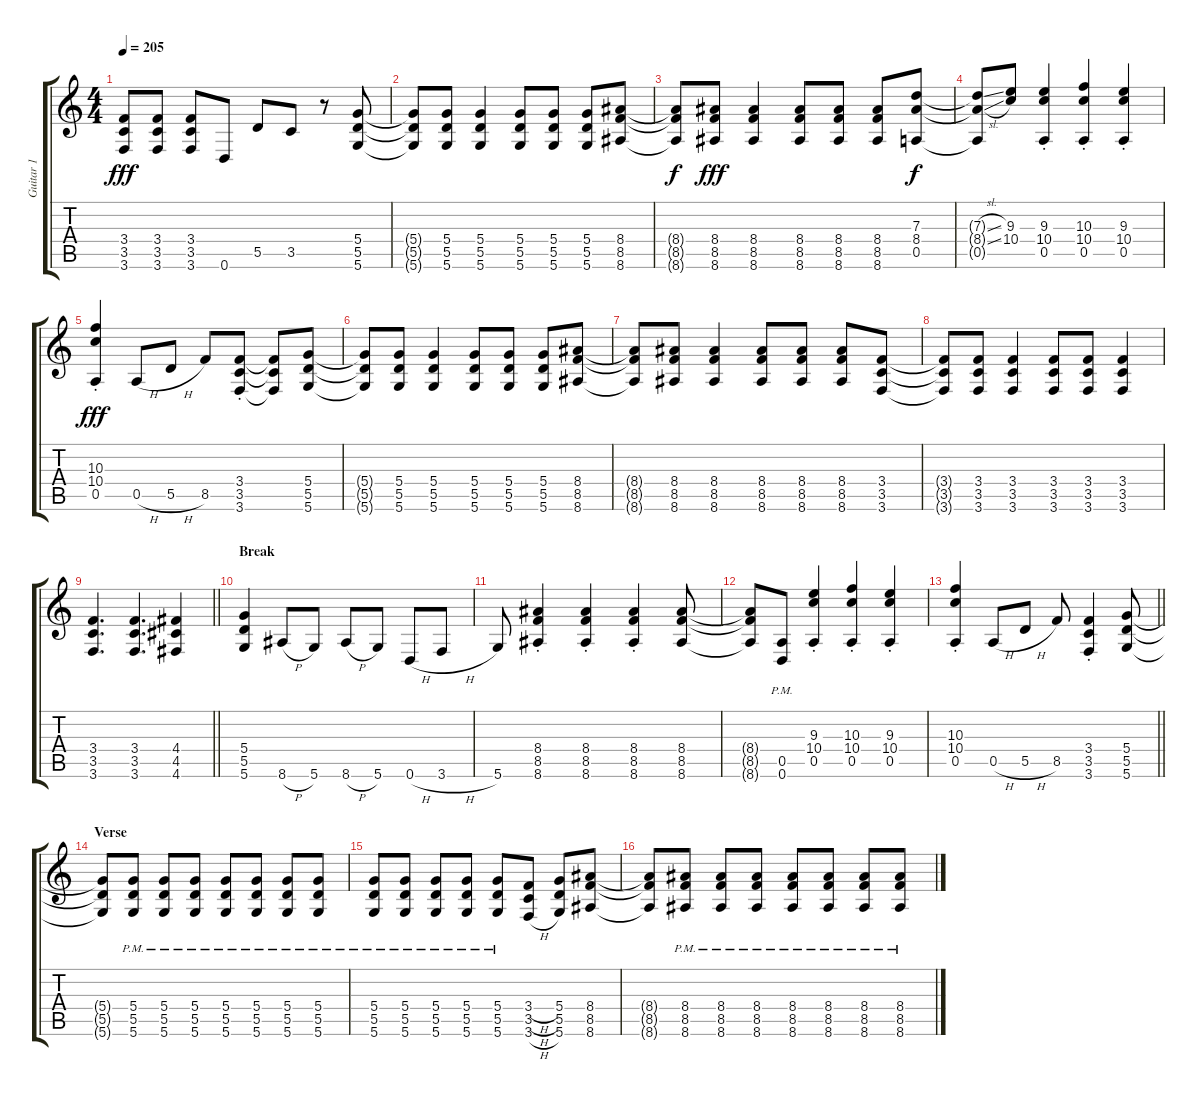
\track ("Guitar 1" "Guitar 1") {instrument distortionguitar}
\staff {score tabs}
\tuning (E4 B3 G3 D3 A2 D2) {hide}
\ts (4 4)
\tempo 205
\clef g2
\ks c
(3.4 3.5 3.6).8{dy fff} (3.4 3.5 3.6).8 (3.4 3.5 3.6).8 0.6.8 5.5.8 3.5.8 r.8 (5.4 5.5 5.6).8 |
(5.4{t} 5.5{t} 5.6{t}).8 (5.4 5.5 5.6).8 (5.4 5.5 5.6).4 (5.4 5.5 5.6).8 (5.4 5.5 5.6).8 (5.4 5.5 5.6).8 (8.4 8.5 8.6).8 |
(8.4{t} 8.5{t} 8.6{t}).8{dy f} (8.4 8.5 8.6).8{dy fff} (8.4 8.5 8.6).4 (8.4 8.5 8.6).8 (8.4 8.5 8.6).8 (8.4 8.5 8.6).8 (7.3 8.4 0.5).8{dy f} |
(7.3{sl t} 8.4{sl t} 0.5{t}).8 (9.3 10.4).8 (9.3{st} 10.4{st} 0.5{st}).4 (10.3{st} 10.4{st} 0.5{st}).4 (9.3{st} 10.4{st} 0.5{st}).4 |
(10.3{st} 10.4{st} 0.5{st}).4{dy fff} 0.5{h}.8 5.5{h}.8 8.5.8 (3.4 3.5{st} 3.6{st}).8 (3.4{t} 3.5{t} 3.6{t}).8 (5.4 5.5 5.6).8 |
(5.4{t} 5.5{t} 5.6{t}).8 (5.4 5.5 5.6).8 (5.4 5.5 5.6).4 (5.4 5.5 5.6).8 (5.4 5.5 5.6).8 (5.4 5.5 5.6).8 (8.4 8.5 8.6).8 |
(8.4{t} 8.5{t} 8.6{t}).8 (8.4 8.5 8.6).8 (8.4 8.5 8.6).4 (8.4 8.5 8.6).8 (8.4 8.5 8.6).8 (8.4 8.5 8.6).8 (3.4 3.5 3.6).8 |
(3.4{t} 3.5{t} 3.6{t}).8 (3.4 3.5 3.6).8 (3.4 3.5 3.6).4 (3.4 3.5 3.6).8 (3.4 3.5 3.6).8 (3.4 3.5 3.6).4 |
\barLineRight lightlight
(3.4 3.5 3.6).4{d} (3.4 3.5 3.6).4{d} (4.4 4.5 4.6).4 |
\section ("" "Break")
(5.4 5.5 5.6).4 8.6{h}.8 5.6.8 8.6{h}.8 5.6.8 0.6{h}.8 3.6{h}.8 |
5.6.8 (8.4{st} 8.5{st} 8.6{st}).4 (8.4{st} 8.5{st} 8.6{st}).4 (8.4{st} 8.5{st} 8.6{st}).4 (8.4 8.5 8.6).8 |
(8.4{t} 8.5{t} 8.6{t}).8 (0.5{pm} 0.6{pm}).8 (9.3{st} 10.4{st} 0.5{st}).4 (10.3{st} 10.4{st} 0.5{st}).4 (9.3{st} 10.4{st} 0.5{st}).4 |
\barLineRight lightlight
(10.3{st} 10.4{st} 0.5{st}).4 0.5{h}.8 5.5{h}.8 8.5.8 (3.4 3.5{st} 3.6{st}).4 (5.4 5.5 5.6).8 |
\section ("" "Verse")
(5.4{t} 5.5{t} 5.6{t}).8 (5.4{pm} 5.5{pm} 5.6{pm}).8 (5.4{pm} 5.5{pm} 5.6{pm}).8 (5.4{pm} 5.5{pm} 5.6{pm}).8 (5.4{pm} 5.5{pm} 5.6{pm}).8 (5.4{pm} 5.5{pm} 5.6{pm}).8 (5.4{pm} 5.5{pm} 5.6{pm}).8 (5.4{pm} 5.5{pm} 5.6{pm}).8 |
(5.4{pm} 5.5{pm} 5.6{pm}).8 (5.4{pm} 5.5{pm} 5.6{pm}).8 (5.4{pm} 5.5{pm} 5.6{pm}).8 (5.4{pm} 5.5{pm} 5.6{pm}).8 (5.4{pm} 5.5{pm} 5.6{pm}).8 (3.4{h} 3.5{h} 3.6{h}).8 (5.4 5.5 5.6).8 (8.4 8.5 8.6).8 |
(8.4{t} 8.5{t} 8.6{t}).8 (8.4{pm} 8.5{pm} 8.6{pm}).8 (8.4{pm} 8.5{pm} 8.6{pm}).8 (8.4{pm} 8.5{pm} 8.6{pm}).8 (8.4{pm} 8.5{pm} 8.6{pm}).8 (8.4{pm} 8.5{pm} 8.6{pm}).8 (8.4{pm} 8.5{pm} 8.6{pm}).8 (8.4{pm} 8.5{pm} 8.6{pm}).8
